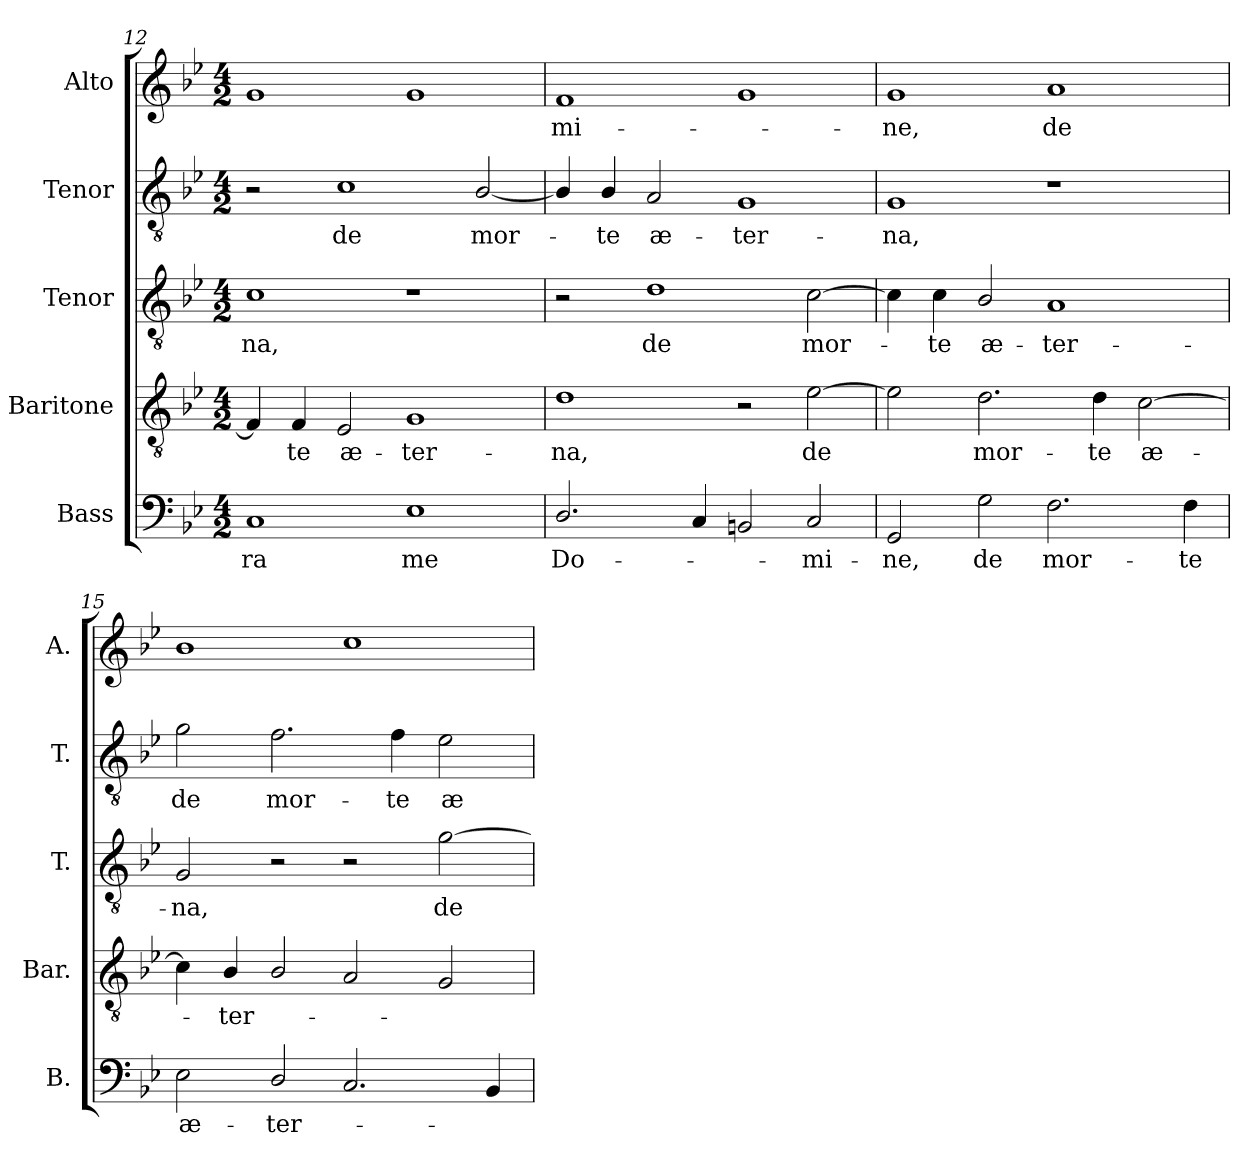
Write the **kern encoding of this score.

**kern	**text	**kern	**text	**kern	**text	**kern	**text	**kern	**text
*part5	*part5	*part4	*part4	*part3	*part3	*part2	*part2	*part1	*part1
*staff5	*staff5	*staff4	*staff4	*staff3	*staff3	*staff2	*staff2	*staff1	*staff1
*I"Bass	*	*I"Baritone	*	*I"Tenor	*	*I"Tenor	*	*I"Alto	*
*I'B.	*	*I'Bar.	*	*I'T.	*	*I'T.	*	*I'A.	*
*clefF4	*	*clefGv2	*	*clefGv2	*	*clefGv2	*	*clefG2	*
*	*	*ITrd7c12	*	*ITrd7c12	*	*ITrd7c12	*	*	*
*k[b-e-]	*	*k[b-e-]	*	*k[b-e-]	*	*k[b-e-]	*	*k[b-e-]	*
*B-:	*	*B-:	*	*B-:	*	*B-:	*	*B-:	*
*M4/2	*	*M4/2	*	*M4/2	*	*M4/2	*	*M4/2	*
=12	=12	=12	=12	=12	=12	=12	=12	=12	=12
!	!LO:LY:b:color=#000000	!	!	!	!	!	!	!	!
!	!	!	!	!	!LO:LY:b:color=#000000	!	!	!	!
1Ci	-ra	4FFi/]	.	1Ci	-na,	2r	.	1gi	.
!	!	!	!LO:LY:b:color=#000000	!	!	!	!	!	!
.	.	4FFi/	-te	.	.	.	.	.	.
!	!	!	!LO:LY:b:color=#000000	!	!	!	!	!	!
!	!	!	!	!	!	!	!LO:LY:b:color=#000000	!	!
.	.	2EE-i/	æ-	.	.	1Ci	de	.	.
!	!LO:LY:b:color=#000000	!	!	!	!	!	!	!	!
!	!	!	!LO:LY:b:color=#000000	!	!	!	!	!	!
1E-i	me	1GGi	-ter-	1r	.	.	.	1gi	.
!	!	!	!	!	!	!	!LO:LY:b:color=#000000	!	!
.	.	.	.	.	.	[2BB-i/	mor-	.	.
=13	=13	=13	=13	=13	=13	=13	=13	=13	=13
!	!LO:LY:b:color=#000000	!	!	!	!	!	!	!	!
!	!	!	!LO:LY:b:color=#000000	!	!	!	!	!	!
!	!	!	!	!	!	!	!	!	!LO:LY:b:color=#000000
2.Di/	Do-	1Di	-na,	2r	.	4BB-i/]	.	1fi	-mi-
!	!	!	!	!	!	!	!LO:LY:b:color=#000000	!	!
.	.	.	.	.	.	4BB-i/	-te	.	.
!	!	!	!	!	!LO:LY:b:color=#000000	!	!	!	!
!	!	!	!	!	!	!	!LO:LY:b:color=#000000	!	!
.	.	.	.	1Di	de	2AAi/	æ-	.	.
4Ci/	.	.	.	.	.	.	.	.	.
!	!	!	!	!	!	!	!LO:LY:b:color=#000000	!	!
2BBni/	.	2r	.	.	.	1GGi	-ter-	1gi	.
!	!LO:LY:b:color=#000000	!	!	!	!	!	!	!	!
!	!	!	!LO:LY:b:color=#000000	!	!	!	!	!	!
!	!	!	!	!	!LO:LY:b:color=#000000	!	!	!	!
2Ci/	-mi-	[2E-i\	de	[2Ci\	mor-	.	.	.	.
=14	=14	=14	=14	=14	=14	=14	=14	=14	=14
!	!LO:LY:b:color=#000000	!	!	!	!	!	!	!	!
!	!	!	!	!	!	!	!LO:LY:b:color=#000000	!	!
!	!	!	!	!	!	!	!	!	!LO:LY:b:color=#000000
2GGi/	-ne,	2E-i\]	.	4Ci\]	.	1GGi	-na,	1gi	-ne,
!	!	!	!	!	!LO:LY:b:color=#000000	!	!	!	!
.	.	.	.	4Ci\	-te	.	.	.	.
!	!LO:LY:b:color=#000000	!	!	!	!	!	!	!	!
!	!	!	!LO:LY:b:color=#000000	!	!	!	!	!	!
!	!	!	!	!	!LO:LY:b:color=#000000	!	!	!	!
2Gi\	de	2.Di\	mor-	2BB-i/	æ-	.	.	.	.
!	!LO:LY:b:color=#000000	!	!	!	!	!	!	!	!
!	!	!	!	!	!LO:LY:b:color=#000000	!	!	!	!
!	!	!	!	!	!	!	!	!	!LO:LY:b:color=#000000
2.Fi\	mor-	.	.	1AAi	-ter-	1r	.	1ai	de
!	!	!	!LO:LY:b:color=#000000	!	!	!	!	!	!
.	.	4Di\	-te	.	.	.	.	.	.
!	!	!	!LO:LY:b:color=#000000	!	!	!	!	!	!
.	.	[2Ci\	æ-	.	.	.	.	.	.
!	!LO:LY:b:color=#000000	!	!	!	!	!	!	!	!
4Fi\	-te	.	.	.	.	.	.	.	.
=15	=15	=15	=15	=15	=15	=15	=15	=15	=15
!	!LO:LY:b:color=#000000	!	!	!	!	!	!	!	!
!	!	!	!	!	!LO:LY:b:color=#000000	!	!	!	!
!	!	!	!	!	!	!	!LO:LY:b:color=#000000	!	!
2E-i\	æ-	4Ci\]	.	2GGi/	-na,	2Gi\	de	1b-i	.
!	!	!	!LO:LY:b:color=#000000	!	!	!	!	!	!
.	.	4BB-i/	-ter-	.	.	.	.	.	.
!	!LO:LY:b:color=#000000	!	!	!	!	!	!	!	!
!	!	!	!	!	!	!	!LO:LY:b:color=#000000	!	!
2Di/	-ter-	2BB-i/	.	2r	.	2.Fi\	mor-	.	.
2.Ci/	.	2AAi/	.	2r	.	.	.	1cci	.
!	!	!	!	!	!	!	!LO:LY:b:color=#000000	!	!
.	.	.	.	.	.	4Fi\	-te	.	.
!	!	!	!	!	!LO:LY:b:color=#000000	!	!	!	!
!	!	!	!	!	!	!	!LO:LY:b:color=#000000	!	!
.	.	2GGi/	.	[2Gi\	de	2E-i\	æ-	.	.
4BB-i/	.	.	.	.	.	.	.	.	.
=	=	=	=	=	=	=	=	=	=
*-	*-	*-	*-	*-	*-	*-	*-	*-	*-
